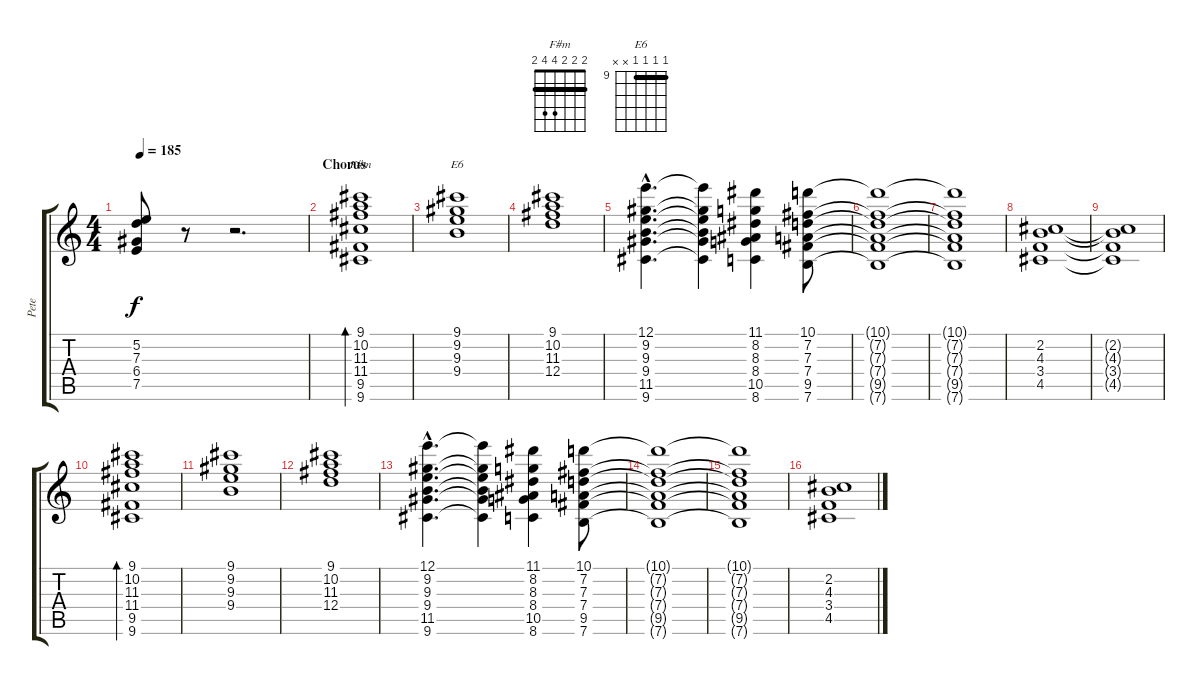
\track ("Pete" "Pete") {instrument overdrivenguitar}
\staff {score tabs}
\tuning (E4 B3 G3 D3 A2 E2) {hide}
\chord ("F#m" 2 2 2 4 4 2) {barre 2}
\chord ("E6" 9 9 9 9 x x) {firstfret 9 barre 9}
\ts (4 4)
\tempo 185
\clef g2
\ks c
(5.2 7.3 6.4 7.5).8{dy f} r.8 r.2{d} |
\section ("" "Chorus")
(9.1 10.2 11.3 11.4 9.5 9.6).1{bd 120 ch "F#m"} |
(9.1 9.2 9.3 9.4).1{ch "E6"} |
(9.1 10.2 11.3 12.4).1 |
(12.1{hac} 9.2{hac} 9.3{hac} 9.4{hac} 11.5{hac} 9.6{hac}).4{d} (12.1{t} 9.2{t} 9.3{t} 9.4{t} 11.5{t} 9.6{t}).4 (11.1 8.2 8.3 8.4 10.5 8.6).4 (10.1 7.2 7.3 7.4 9.5 7.6).8 |
(10.1{t} 7.2{t} 7.3{t} 7.4{t} 9.5{t} 7.6{t}).1 |
(10.1{t} 7.2{t} 7.3{t} 7.4{t} 9.5{t} 7.6{t}).1 |
(2.2 4.3 3.4 4.5).1 |
(2.2{t} 4.3{t} 3.4{t} 4.5{t}).1 |
(9.1 10.2 11.3 11.4 9.5 9.6).1{bd 120} |
(9.1 9.2 9.3 9.4).1 |
(9.1 10.2 11.3 12.4).1 |
(12.1{hac} 9.2{hac} 9.3{hac} 9.4{hac} 11.5{hac} 9.6{hac}).4{d} (12.1{t} 9.2{t} 9.3{t} 9.4{t} 11.5{t} 9.6{t}).4 (11.1 8.2 8.3 8.4 10.5 8.6).4 (10.1 7.2 7.3 7.4 9.5 7.6).8 |
(10.1{t} 7.2{t} 7.3{t} 7.4{t} 9.5{t} 7.6{t}).1 |
(10.1{t} 7.2{t} 7.3{t} 7.4{t} 9.5{t} 7.6{t}).1 |
(2.2 4.3 3.4 4.5).1
